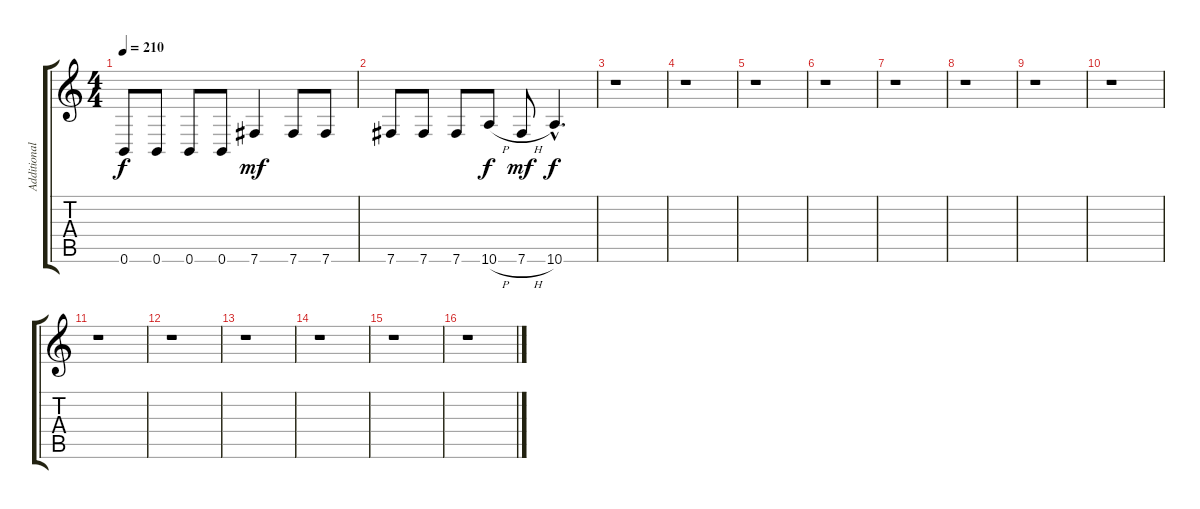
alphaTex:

\track ("Additional solo rythm guitar" "Additional") {instrument overdrivenguitar}
\staff {score tabs}
\tuning (B3 Gb3 D3 A2 E2 B1) {hide}
\ts (4 4)
\tempo 210
\clef g2
\ks c
0.6.8{dy f} 0.6.8 0.6.8 0.6.8 7.6.4{dy mf} 7.6.8 7.6.8 |
7.6.8 7.6.8 7.6.8 10.6{h}.8{dy f} 7.6{h}.8{dy mf} 10.6{hac}.4{d dy f} |
r.1 |
r.1 |
r.1 |
r.1 |
r.1 |
r.1 |
r.1 |
r.1 |
r.1 |
r.1 |
r.1 |
r.1 |
r.1 |
r.1
